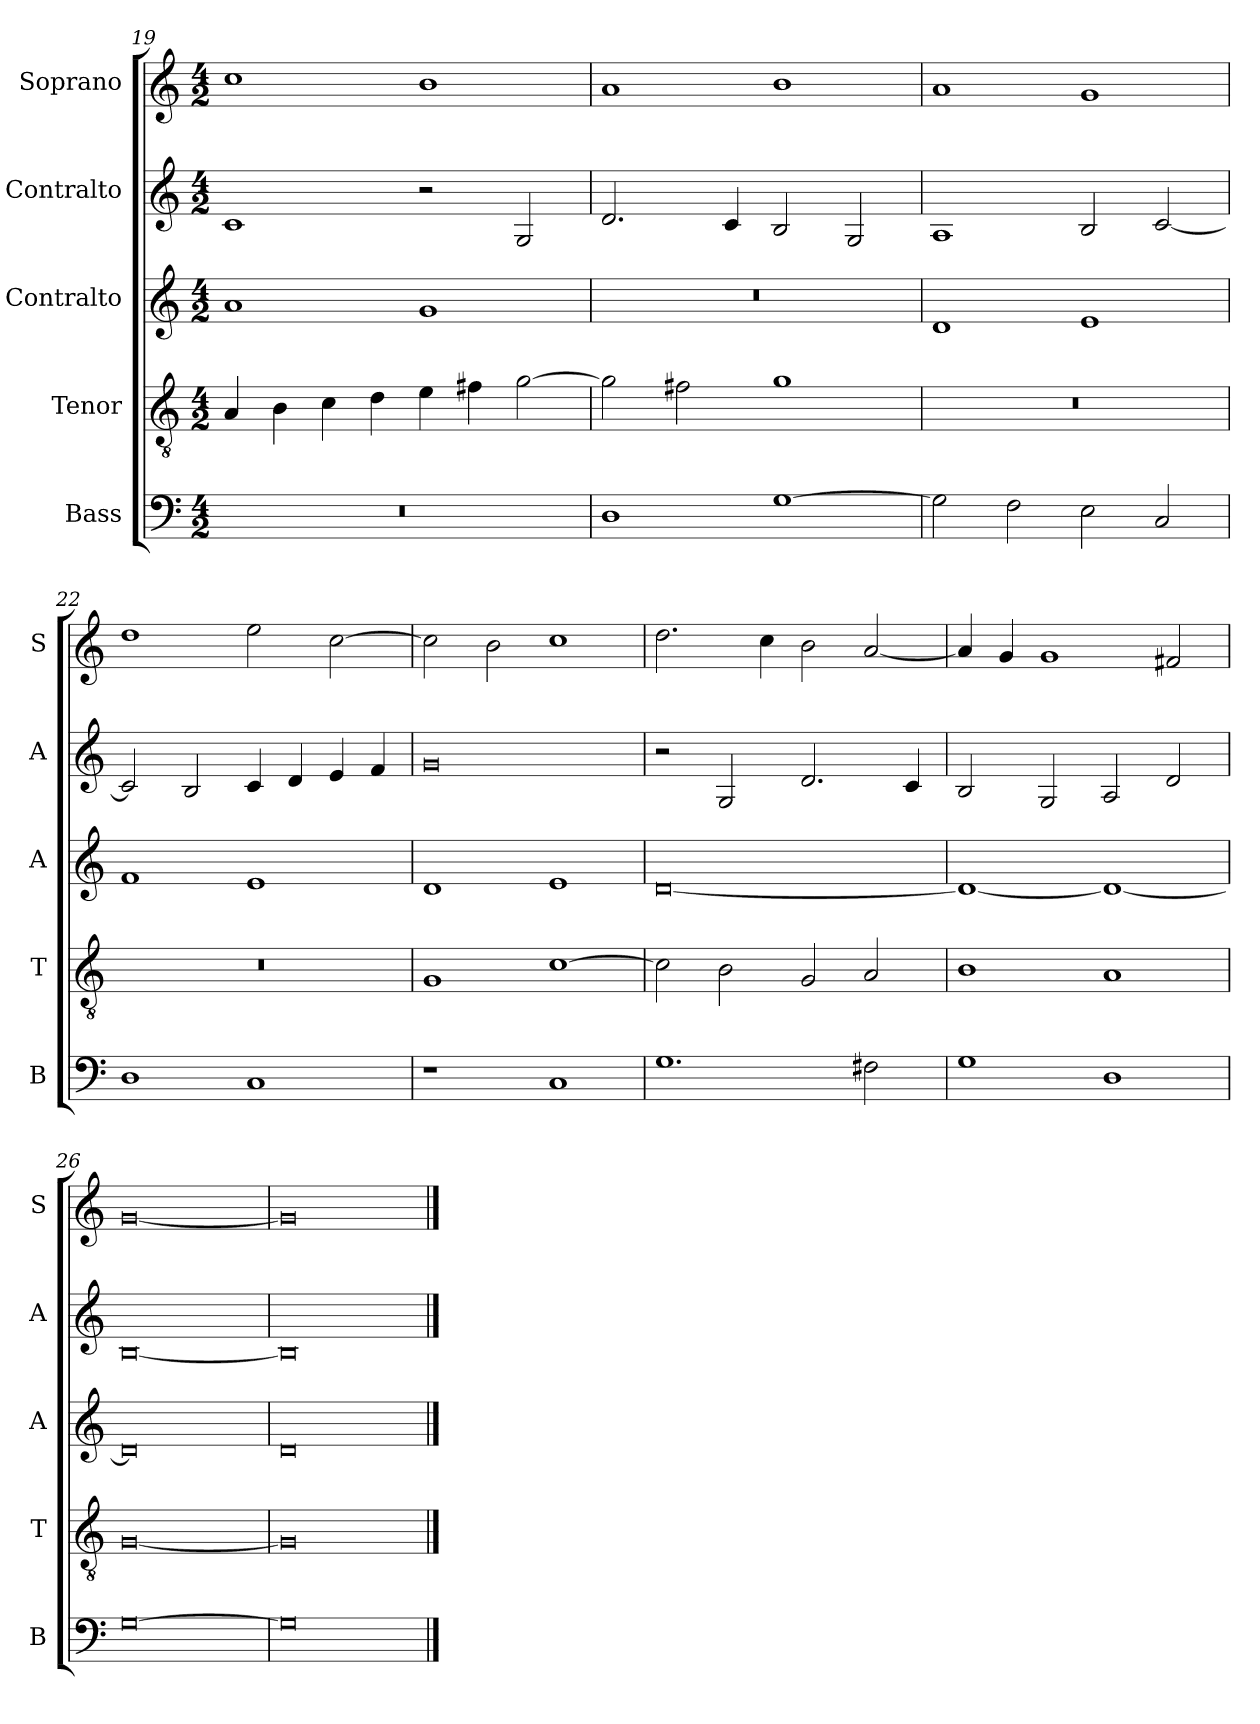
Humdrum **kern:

**kern	**kern	**kern	**kern	**kern
*part5	*part4	*part3	*part2	*part1
*staff5	*staff4	*staff3	*staff2	*staff1
*I"Bass	*I"Tenor	*I"Contralto	*I"Contralto	*I"Soprano
*I'B	*I'T	*I'A	*I'A	*I'S
*clefF4	*clefGv2	*clefG2	*clefG2	*clefG2
*k[]	*k[]	*k[]	*k[]	*k[]
*G:mix	*G:mix	*G:mix	*G:mix	*G:mix
*M4/2	*M4/2	*M4/2	*M4/2	*M4/2
=19	=19	=19	=19	=19
0r	4A	1a	1c	1cc
.	4B	.	.	.
.	4c	.	.	.
.	4d	.	.	.
.	4e	1g	2r	1b
.	4f#X	.	.	.
.	[2g	.	2G	.
=20	=20	=20	=20	=20
1D	2g]	0r	2.d	1a
.	2f#X	.	.	.
.	.	.	4c	.
[1G	1g	.	2B	1b
.	.	.	2G	.
=21	=21	=21	=21	=21
2G]	0r	1d	1A	1a
2F	.	.	.	.
2E	.	1e	2B	1g
2C	.	.	[2c	.
=22	=22	=22	=22	=22
1D	0r	1f	2c]	1dd
.	.	.	2B	.
1C	.	1e	4c	2ee
.	.	.	4d	.
.	.	.	4e	[2cc
.	.	.	4f	.
=23	=23	=23	=23	=23
1r	1G	1d	0g	2cc]
.	.	.	.	2b
1C	[1c	1e	.	1cc
=24	=24	=24	=24	=24
1.G	2c]	[0d	2r	2.dd
.	2B	.	2G	.
.	.	.	.	4cc
.	2G	.	2.d	2b
2F#X	2A	.	.	[2a
.	.	.	4c	.
=25	=25	=25	=25	=25
1G	1B	1d_	2B	4a]
.	.	.	.	4g
.	.	.	2G	1g
1D	1A	1d_	2A	.
.	.	.	2d	2f#X
=26	=26	=26	=26	=26
[0G	[0G	0d]	[0B	[0g
=27	=27	=27	=27	=27
0G]	0G]	0d	0B]	0g]
==	==	==	==	==
*-	*-	*-	*-	*-
